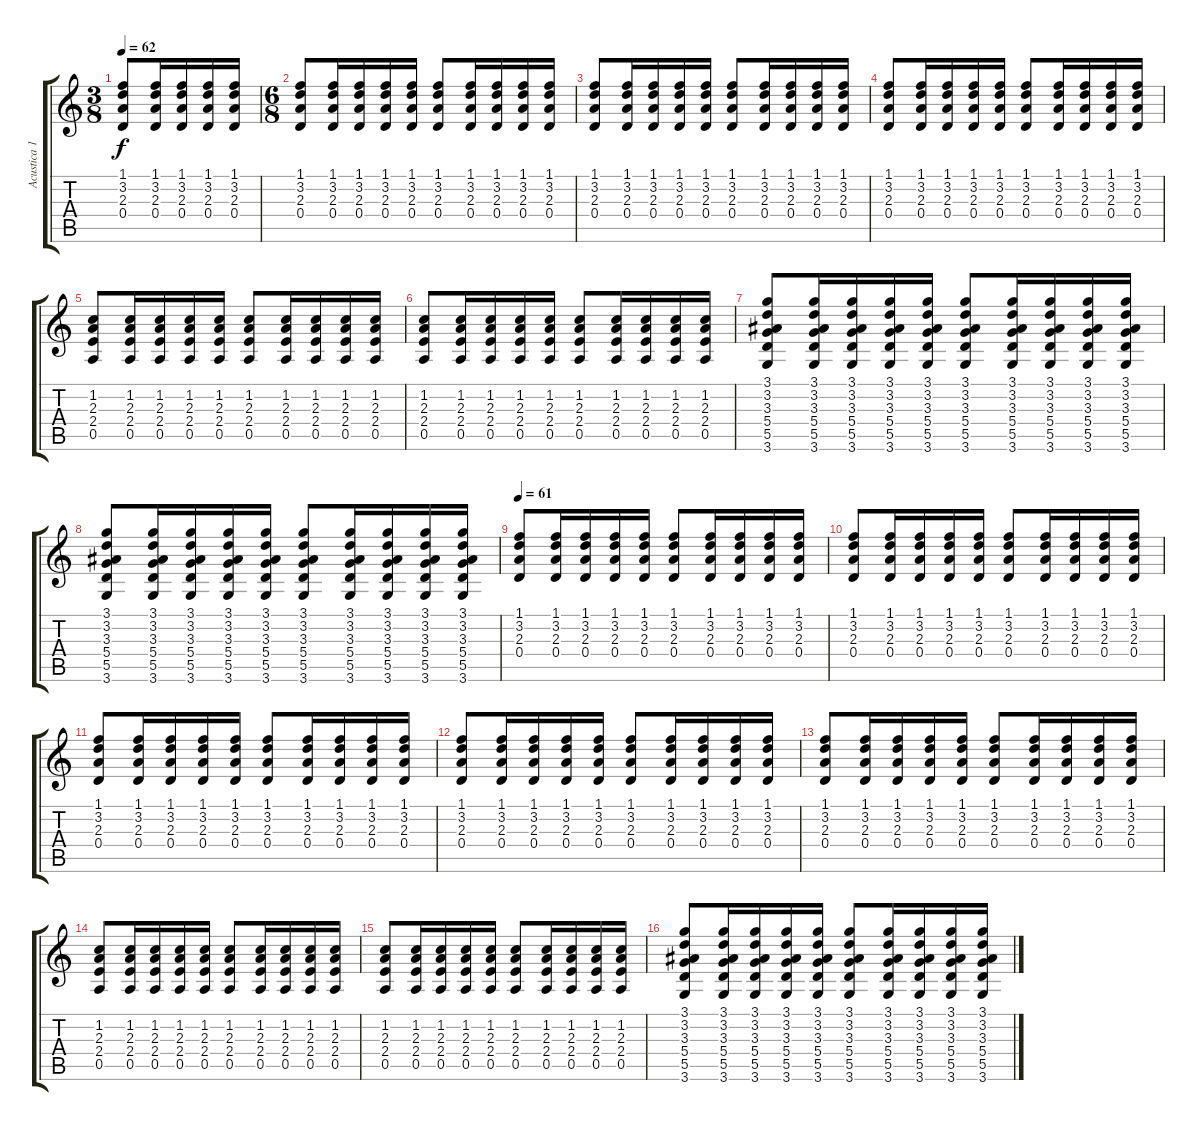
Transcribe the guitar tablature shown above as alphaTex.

\track ("Acustica 1" "Acustica 1") {instrument acousticguitarnylon}
\staff {score tabs}
\tuning (E4 B3 G3 D3 A2 E2) {hide}
\ts (3 8)
\tempo 62
\clef g2
\ks c
(1.1 3.2 2.3 0.4).8{dy f} (1.1 3.2 2.3 0.4).16 (1.1 3.2 2.3 0.4).16 (1.1 3.2 2.3 0.4).16 (1.1 3.2 2.3 0.4).16 |
\ts (6 8)
(1.1 3.2 2.3 0.4).8 (1.1 3.2 2.3 0.4).16 (1.1 3.2 2.3 0.4).16 (1.1 3.2 2.3 0.4).16 (1.1 3.2 2.3 0.4).16 (1.1 3.2 2.3 0.4).8 (1.1 3.2 2.3 0.4).16 (1.1 3.2 2.3 0.4).16 (1.1 3.2 2.3 0.4).16 (1.1 3.2 2.3 0.4).16 |
(1.1 3.2 2.3 0.4).8 (1.1 3.2 2.3 0.4).16 (1.1 3.2 2.3 0.4).16 (1.1 3.2 2.3 0.4).16 (1.1 3.2 2.3 0.4).16 (1.1 3.2 2.3 0.4).8 (1.1 3.2 2.3 0.4).16 (1.1 3.2 2.3 0.4).16 (1.1 3.2 2.3 0.4).16 (1.1 3.2 2.3 0.4).16 |
(1.1 3.2 2.3 0.4).8 (1.1 3.2 2.3 0.4).16 (1.1 3.2 2.3 0.4).16 (1.1 3.2 2.3 0.4).16 (1.1 3.2 2.3 0.4).16 (1.1 3.2 2.3 0.4).8 (1.1 3.2 2.3 0.4).16 (1.1 3.2 2.3 0.4).16 (1.1 3.2 2.3 0.4).16 (1.1 3.2 2.3 0.4).16 |
(1.2 2.3 2.4 0.5).8 (1.2 2.3 2.4 0.5).16 (1.2 2.3 2.4 0.5).16 (1.2 2.3 2.4 0.5).16 (1.2 2.3 2.4 0.5).16 (1.2 2.3 2.4 0.5).8 (1.2 2.3 2.4 0.5).16 (1.2 2.3 2.4 0.5).16 (1.2 2.3 2.4 0.5).16 (1.2 2.3 2.4 0.5).16 |
(1.2 2.3 2.4 0.5).8 (1.2 2.3 2.4 0.5).16 (1.2 2.3 2.4 0.5).16 (1.2 2.3 2.4 0.5).16 (1.2 2.3 2.4 0.5).16 (1.2 2.3 2.4 0.5).8 (1.2 2.3 2.4 0.5).16 (1.2 2.3 2.4 0.5).16 (1.2 2.3 2.4 0.5).16 (1.2 2.3 2.4 0.5).16 |
(3.1 3.2 3.3 5.4 5.5 3.6).8 (3.1 3.2 3.3 5.4 5.5 3.6).16 (3.1 3.2 3.3 5.4 5.5 3.6).16 (3.1 3.2 3.3 5.4 5.5 3.6).16 (3.1 3.2 3.3 5.4 5.5 3.6).16 (3.1 3.2 3.3 5.4 5.5 3.6).8 (3.1 3.2 3.3 5.4 5.5 3.6).16 (3.1 3.2 3.3 5.4 5.5 3.6).16 (3.1 3.2 3.3 5.4 5.5 3.6).16 (3.1 3.2 3.3 5.4 5.5 3.6).16 |
(3.1 3.2 3.3 5.4 5.5 3.6).8 (3.1 3.2 3.3 5.4 5.5 3.6).16 (3.1 3.2 3.3 5.4 5.5 3.6).16 (3.1 3.2 3.3 5.4 5.5 3.6).16 (3.1 3.2 3.3 5.4 5.5 3.6).16 (3.1 3.2 3.3 5.4 5.5 3.6).8 (3.1 3.2 3.3 5.4 5.5 3.6).16 (3.1 3.2 3.3 5.4 5.5 3.6).16 (3.1 3.2 3.3 5.4 5.5 3.6).16 (3.1 3.2 3.3 5.4 5.5 3.6).16 |
\tempo 61
(1.1 3.2 2.3 0.4).8 (1.1 3.2 2.3 0.4).16 (1.1 3.2 2.3 0.4).16 (1.1 3.2 2.3 0.4).16 (1.1 3.2 2.3 0.4).16 (1.1 3.2 2.3 0.4).8 (1.1 3.2 2.3 0.4).16 (1.1 3.2 2.3 0.4).16 (1.1 3.2 2.3 0.4).16 (1.1 3.2 2.3 0.4).16 |
(1.1 3.2 2.3 0.4).8 (1.1 3.2 2.3 0.4).16 (1.1 3.2 2.3 0.4).16 (1.1 3.2 2.3 0.4).16 (1.1 3.2 2.3 0.4).16 (1.1 3.2 2.3 0.4).8 (1.1 3.2 2.3 0.4).16 (1.1 3.2 2.3 0.4).16 (1.1 3.2 2.3 0.4).16 (1.1 3.2 2.3 0.4).16 |
(1.1 3.2 2.3 0.4).8 (1.1 3.2 2.3 0.4).16 (1.1 3.2 2.3 0.4).16 (1.1 3.2 2.3 0.4).16 (1.1 3.2 2.3 0.4).16 (1.1 3.2 2.3 0.4).8 (1.1 3.2 2.3 0.4).16 (1.1 3.2 2.3 0.4).16 (1.1 3.2 2.3 0.4).16 (1.1 3.2 2.3 0.4).16 |
(1.1 3.2 2.3 0.4).8 (1.1 3.2 2.3 0.4).16 (1.1 3.2 2.3 0.4).16 (1.1 3.2 2.3 0.4).16 (1.1 3.2 2.3 0.4).16 (1.1 3.2 2.3 0.4).8 (1.1 3.2 2.3 0.4).16 (1.1 3.2 2.3 0.4).16 (1.1 3.2 2.3 0.4).16 (1.1 3.2 2.3 0.4).16 |
(1.1 3.2 2.3 0.4).8 (1.1 3.2 2.3 0.4).16 (1.1 3.2 2.3 0.4).16 (1.1 3.2 2.3 0.4).16 (1.1 3.2 2.3 0.4).16 (1.1 3.2 2.3 0.4).8 (1.1 3.2 2.3 0.4).16 (1.1 3.2 2.3 0.4).16 (1.1 3.2 2.3 0.4).16 (1.1 3.2 2.3 0.4).16 |
(1.2 2.3 2.4 0.5).8 (1.2 2.3 2.4 0.5).16 (1.2 2.3 2.4 0.5).16 (1.2 2.3 2.4 0.5).16 (1.2 2.3 2.4 0.5).16 (1.2 2.3 2.4 0.5).8 (1.2 2.3 2.4 0.5).16 (1.2 2.3 2.4 0.5).16 (1.2 2.3 2.4 0.5).16 (1.2 2.3 2.4 0.5).16 |
(1.2 2.3 2.4 0.5).8 (1.2 2.3 2.4 0.5).16 (1.2 2.3 2.4 0.5).16 (1.2 2.3 2.4 0.5).16 (1.2 2.3 2.4 0.5).16 (1.2 2.3 2.4 0.5).8 (1.2 2.3 2.4 0.5).16 (1.2 2.3 2.4 0.5).16 (1.2 2.3 2.4 0.5).16 (1.2 2.3 2.4 0.5).16 |
(3.1 3.2 3.3 5.4 5.5 3.6).8 (3.1 3.2 3.3 5.4 5.5 3.6).16 (3.1 3.2 3.3 5.4 5.5 3.6).16 (3.1 3.2 3.3 5.4 5.5 3.6).16 (3.1 3.2 3.3 5.4 5.5 3.6).16 (3.1 3.2 3.3 5.4 5.5 3.6).8 (3.1 3.2 3.3 5.4 5.5 3.6).16 (3.1 3.2 3.3 5.4 5.5 3.6).16 (3.1 3.2 3.3 5.4 5.5 3.6).16 (3.1 3.2 3.3 5.4 5.5 3.6).16
